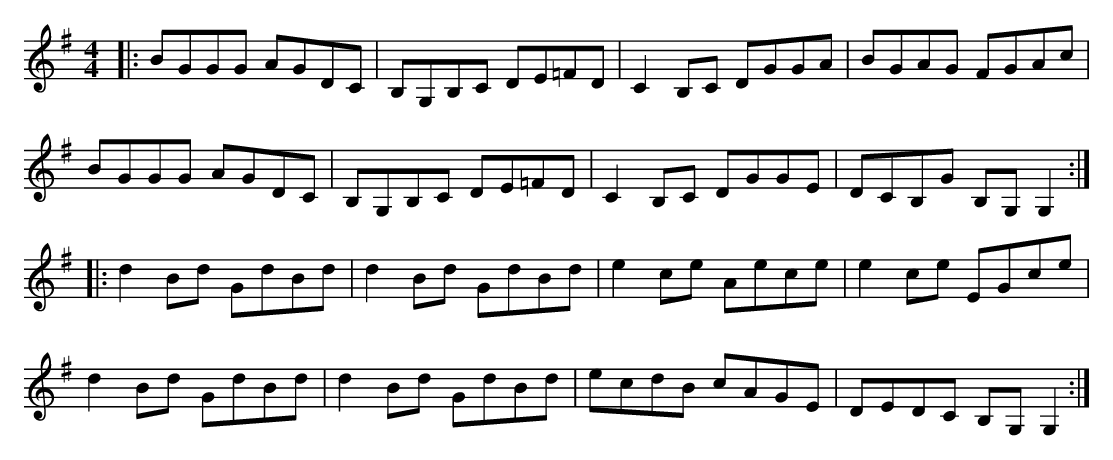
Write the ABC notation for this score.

X:1
M:4/4
K:G
|:BGGG AGDC|B,G,B,C DE=FD|C2 B,C DGGA|BGAG FGAc|
BGGG AGDC|B,G,B,C DE=FD|C2 B,C DGGE|DCB,G B,G, G,2:|
|:d2 Bd GdBd|d2 Bd GdBd|e2 ce Aece|e2ce EGce|
d2 Bd GdBd|d2 Bd GdBd|ecdB cAGE|DEDC B,G, G,2:|
